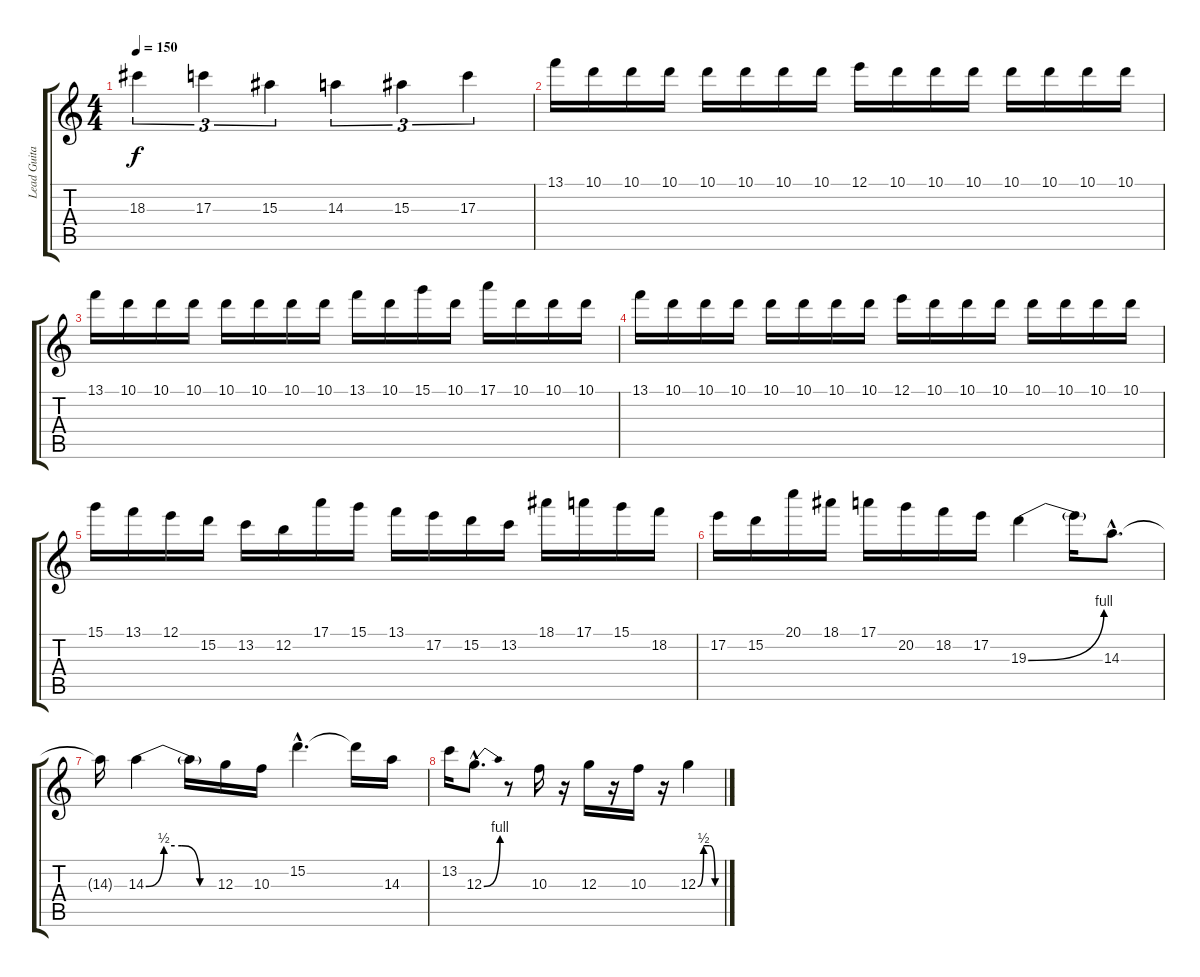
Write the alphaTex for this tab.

\track ("Lead Guitar (P.Rondat)" "Lead Guita") {instrument overdrivenguitar}
\staff {score tabs}
\tuning (E4 B3 G3 D3 A2 E2) {hide}
\ts (4 4)
\tempo 150
\clef g2
\ks c
18.3.4{tu (3 2) dy f} 17.3.4{tu (3 2)} 15.3.4{tu (3 2)} 14.3.4{tu (3 2)} 15.3.4{tu (3 2)} 17.3.4{tu (3 2)} |
13.1.16 10.1.16 10.1.16 10.1.16 10.1.16 10.1.16 10.1.16 10.1.16 12.1.16 10.1.16 10.1.16 10.1.16 10.1.16 10.1.16 10.1.16 10.1.16 |
13.1.16 10.1.16 10.1.16 10.1.16 10.1.16 10.1.16 10.1.16 10.1.16 13.1.16 10.1.16 15.1.16 10.1.16 17.1.16 10.1.16 10.1.16 10.1.16 |
13.1.16 10.1.16 10.1.16 10.1.16 10.1.16 10.1.16 10.1.16 10.1.16 12.1.16 10.1.16 10.1.16 10.1.16 10.1.16 10.1.16 10.1.16 10.1.16 |
15.1.16 13.1.16 12.1.16 15.2.16 13.2.16 12.2.16 17.1.16 15.1.16 13.1.16 17.2.16 15.2.16 13.2.16 18.1.16 17.1.16 15.1.16 18.2.16 |
17.2.16 15.2.16 20.1.16 18.1.16 17.1.16 20.2.16 18.2.16 17.2.16 19.3{be (bend 0 0 60 4)}.4 19.3{t}.16 14.3{hac}.8{d} |
14.3{t}.16 14.3{be (custom 0 0 15 2 30 2 45 0 60 0)}.4 14.3{t}.16 12.3.16 10.3.16 15.2{hac}.4{d} 15.2{t}.16 14.3.16 |
13.2.16 12.3{be (bend 0 0 60 4) hac}.8{d} r.8 10.3.16 r.16 12.3.16 r.16 10.3.16 r.16 12.3{be (custom 0 0 15 2 30 2 45 0 60 0)}.4
